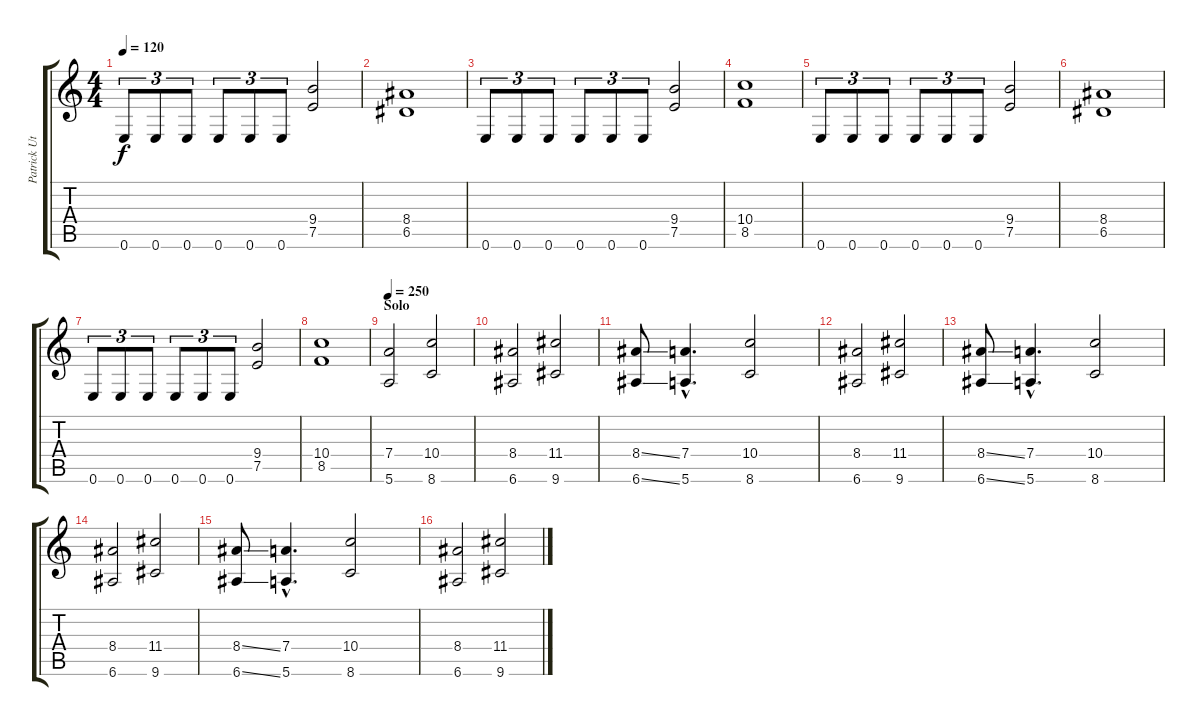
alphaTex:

\track ("Patrick Uterwijk" "Patrick Ut") {instrument distortionguitar}
\staff {score tabs}
\tuning (E4 B3 G3 D3 A2 E2) {hide}
\ts (4 4)
\tempo 120
\clef g2
\ks c
0.6.8{tu (3 2) dy f} 0.6.8{tu (3 2)} 0.6.8{tu (3 2)} 0.6.8{tu (3 2)} 0.6.8{tu (3 2)} 0.6.8{tu (3 2)} (9.4 7.5).2 |
(8.4 6.5).1 |
0.6.8{tu (3 2)} 0.6.8{tu (3 2)} 0.6.8{tu (3 2)} 0.6.8{tu (3 2)} 0.6.8{tu (3 2)} 0.6.8{tu (3 2)} (9.4 7.5).2 |
(10.4 8.5).1 |
0.6.8{tu (3 2)} 0.6.8{tu (3 2)} 0.6.8{tu (3 2)} 0.6.8{tu (3 2)} 0.6.8{tu (3 2)} 0.6.8{tu (3 2)} (9.4 7.5).2 |
(8.4 6.5).1 |
0.6.8{tu (3 2)} 0.6.8{tu (3 2)} 0.6.8{tu (3 2)} 0.6.8{tu (3 2)} 0.6.8{tu (3 2)} 0.6.8{tu (3 2)} (9.4 7.5).2 |
(10.4 8.5).1 |
\section ("" "Solo")
\tempo 250
(7.4 5.6).2 (10.4 8.6).2 |
(8.4 6.6).2 (11.4 9.6).2 |
(8.4{ss} 6.6{ss}).8 (7.4{hac} 5.6{hac}).4{d} (10.4 8.6).2 |
(8.4 6.6).2 (11.4 9.6).2 |
(8.4{ss} 6.6{ss}).8 (7.4{hac} 5.6{hac}).4{d} (10.4 8.6).2 |
(8.4 6.6).2 (11.4 9.6).2 |
(8.4{ss} 6.6{ss}).8 (7.4{hac} 5.6{hac}).4{d} (10.4 8.6).2 |
(8.4 6.6).2 (11.4 9.6).2
